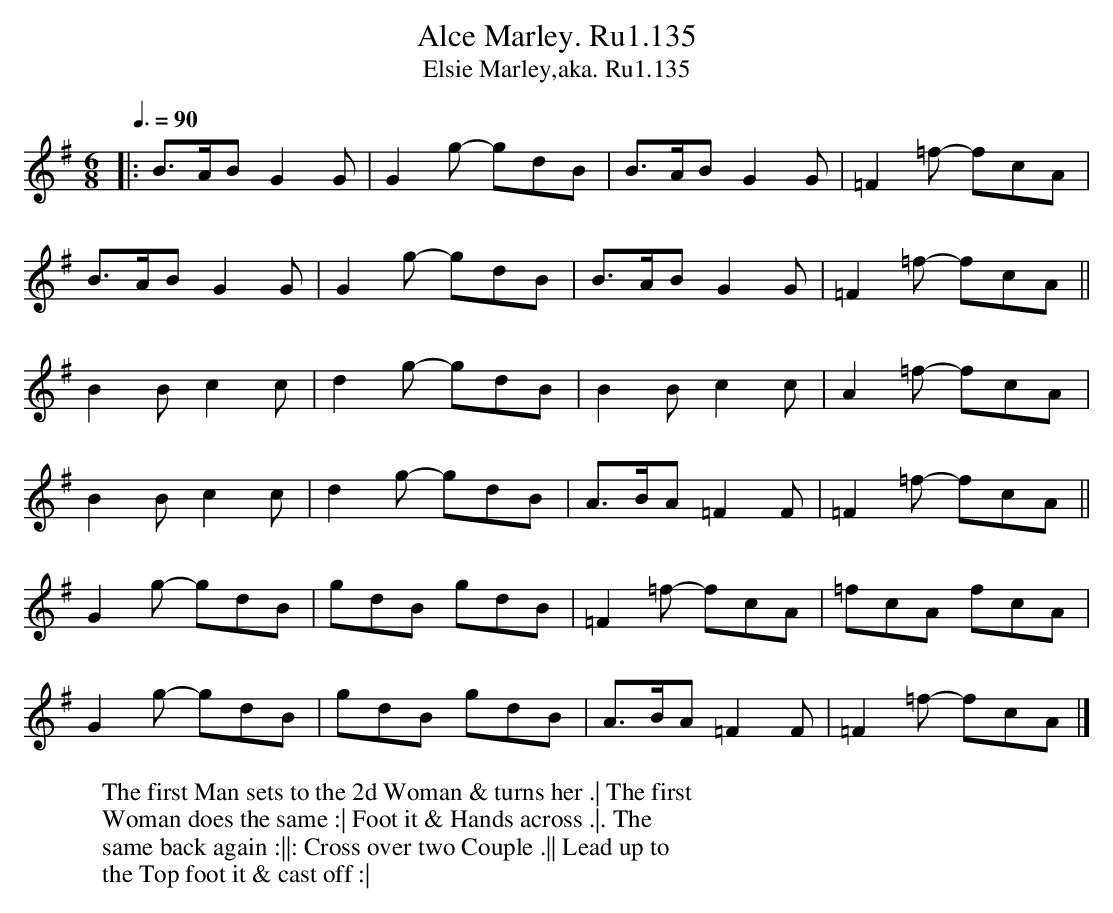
X:1
T:Alce Marley. Ru1.135
T:Elsie Marley,aka. Ru1.135
M:6/8
L:1/8
W:The first Man sets to the 2d Woman & turns her .| The first
W:Woman does the same :| Foot it & Hands across .|. The
W:same back again :||: Cross over two Couple .|| Lead up to
W:the Top foot it & cast off :|
Q:3/8=90
K:G
|:B>AB G2G | G2g- gdB | B>AB G2G | =F2=f- fcA |
B>AB G2G | G2g- gdB | B>AB G2G | =F2=f- fcA ||
B2B c2c | d2g- gdB | B2B c2c | A2=f- fcA |
B2B c2c | d2g- gdB | A>BA =F2F | =F2=f- fcA ||
G2g- gdB | gdB gdB | =F2=f- fcA | =fcA fcA |
G2g- gdB | gdB gdB | A>BA =F2F | =F2=f- fcA |]
